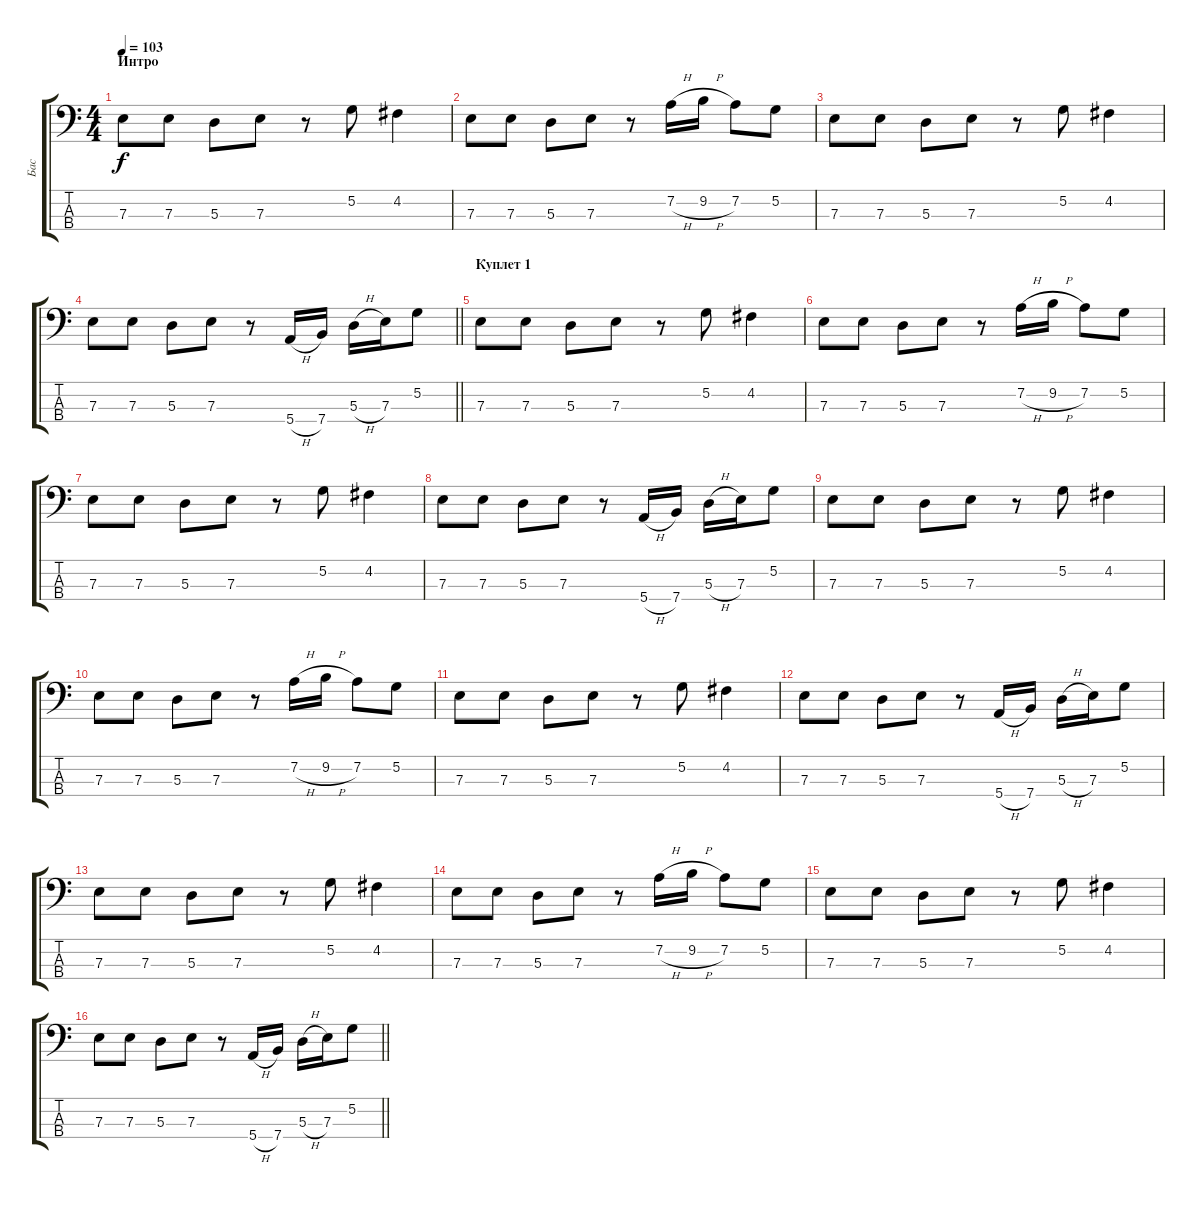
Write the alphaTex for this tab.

\track ("Бас" "Бас") {instrument electricbassfinger}
\staff {score tabs}
\tuning (G2 D2 A1 E1) {hide}
\ts (4 4)
\section ("" "Интро")
\tempo 103
\clef f4
\ks c
7.3.8{dy f} 7.3.8 5.3.8 7.3.8 r.8 5.2.8 4.2.4 |
7.3.8 7.3.8 5.3.8 7.3.8 r.8 7.2{h}.16 9.2{h}.16 7.2.8 5.2.8 |
7.3.8 7.3.8 5.3.8 7.3.8 r.8 5.2.8 4.2.4 |
\barLineRight lightlight
7.3.8 7.3.8 5.3.8 7.3.8 r.8 5.4{h}.16 7.4.16 5.3{h}.16 7.3.16 5.2.8 |
\section ("" "Куплет 1")
7.3.8 7.3.8 5.3.8 7.3.8 r.8 5.2.8 4.2.4 |
7.3.8 7.3.8 5.3.8 7.3.8 r.8 7.2{h}.16 9.2{h}.16 7.2.8 5.2.8 |
7.3.8 7.3.8 5.3.8 7.3.8 r.8 5.2.8 4.2.4 |
7.3.8 7.3.8 5.3.8 7.3.8 r.8 5.4{h}.16 7.4.16 5.3{h}.16 7.3.16 5.2.8 |
7.3.8 7.3.8 5.3.8 7.3.8 r.8 5.2.8 4.2.4 |
7.3.8 7.3.8 5.3.8 7.3.8 r.8 7.2{h}.16 9.2{h}.16 7.2.8 5.2.8 |
7.3.8 7.3.8 5.3.8 7.3.8 r.8 5.2.8 4.2.4 |
7.3.8 7.3.8 5.3.8 7.3.8 r.8 5.4{h}.16 7.4.16 5.3{h}.16 7.3.16 5.2.8 |
7.3.8 7.3.8 5.3.8 7.3.8 r.8 5.2.8 4.2.4 |
7.3.8 7.3.8 5.3.8 7.3.8 r.8 7.2{h}.16 9.2{h}.16 7.2.8 5.2.8 |
7.3.8 7.3.8 5.3.8 7.3.8 r.8 5.2.8 4.2.4 |
\barLineRight lightlight
7.3.8 7.3.8 5.3.8 7.3.8 r.8 5.4{h}.16 7.4.16 5.3{h}.16 7.3.16 5.2.8
